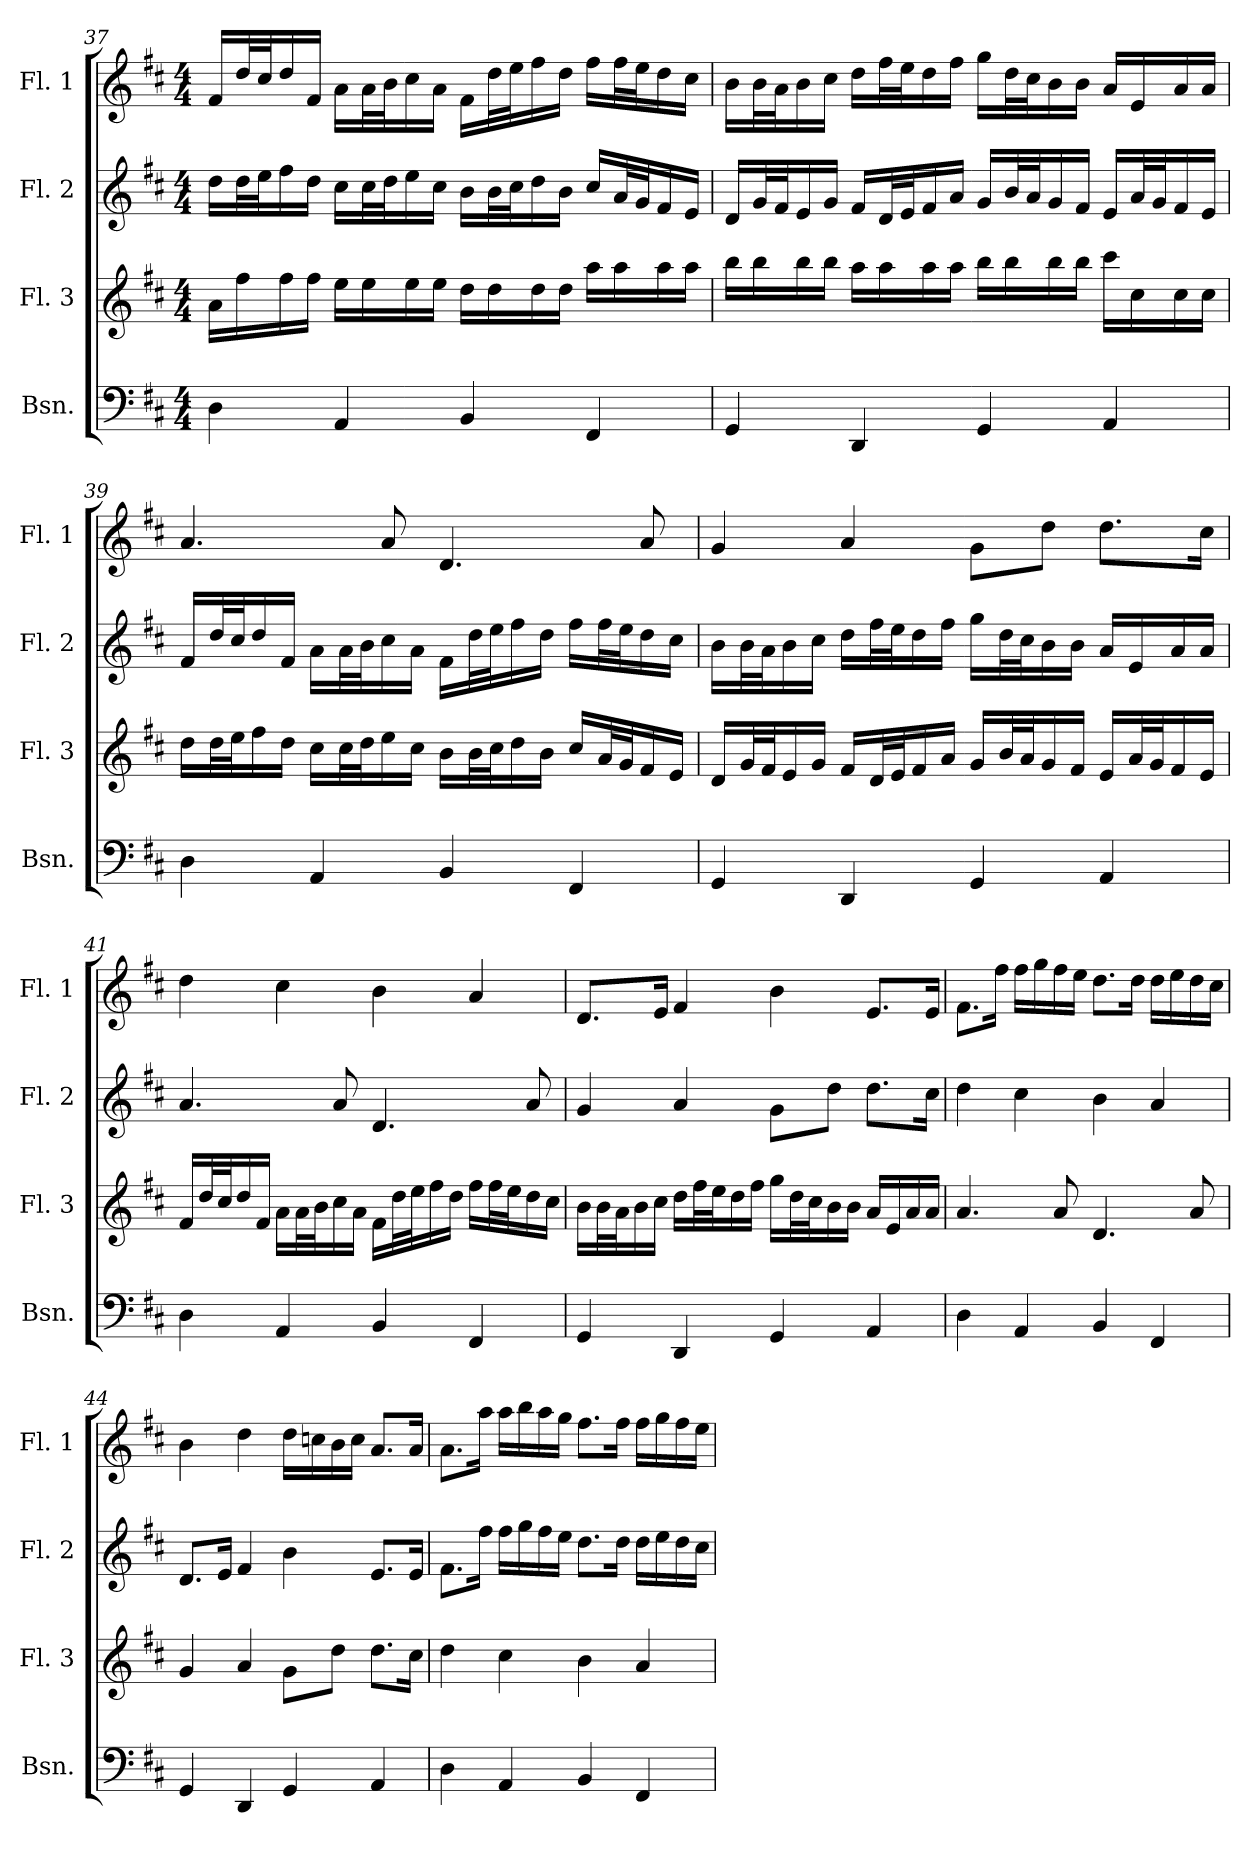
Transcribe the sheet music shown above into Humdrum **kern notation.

**kern	**kern	**kern	**kern
*part4	*part3	*part2	*part1
*staff4	*staff3	*staff2	*staff1
*I"Bsn.	*I"Fl. 3	*I"Fl. 2	*I"Fl. 1
*I'Bsn.	*I'Fl. 3	*I'Fl. 2	*I'Fl. 1
!!LO:LB:g=z
*clefF4	*clefG2	*clefG2	*clefG2
*k[f#c#]	*k[f#c#]	*k[f#c#]	*k[f#c#]
*M4/4	*M4/4	*M4/4	*M4/4
=37	=37	=37	=37
4D\	16a\LL	16dd\LL	16f#/LL
.	16ff#\	32dd\L	32dd/L
.	.	32ee\J	32cc#/J
.	16ff#\	16ff#\	16dd/
.	16ff#\JJ	16dd\JJ	16f#/JJ
4AA/	16ee\LL	16cc#\LL	16a\LL
.	16ee\	32cc#\L	32a\L
.	.	32dd\J	32b\J
.	16ee\	16ee\	16cc#\
.	16ee\JJ	16cc#\JJ	16a\JJ
4BB/	16dd\LL	16b\LL	16f#\LL
.	16dd\	32b\L	32dd\L
.	.	32cc#\J	32ee\J
.	16dd\	16dd\	16ff#\
.	16dd\JJ	16b\JJ	16dd\JJ
4FF#/	16aa\LL	16cc#/LL	16ff#\LL
.	16aa\	32a/L	32ff#\L
.	.	32g/J	32ee\J
.	16aa\	16f#/	16dd\
.	16aa\JJ	16e/JJ	16cc#\JJ
=38	=38	=38	=38
4GG/	16bb\LL	16d/LL	16b\LL
.	16bb\	32g/L	32b\L
.	.	32f#/J	32a\J
.	16bb\	16e/	16b\
.	16bb\JJ	16g/JJ	16cc#\JJ
4DD/	16aa\LL	16f#/LL	16dd\LL
.	16aa\	32d/L	32ff#\L
.	.	32e/J	32ee\J
.	16aa\	16f#/	16dd\
.	16aa\JJ	16a/JJ	16ff#\JJ
4GG/	16bb\LL	16g/LL	16gg\LL
.	16bb\	32b/L	32dd\L
.	.	32a/J	32cc#\J
.	16bb\	16g/	16b\
.	16bb\JJ	16f#/JJ	16b\JJ
4AA/	16ccc#\LL	16e/LL	16a/LL
.	16cc#\	32a/L	16e/
.	.	32g/J	.
.	16cc#\	16f#/	16a/
.	16cc#\JJ	16e/JJ	16a/JJ
!!LO:PB:g=z
=39	=39	=39	=39
4D\	16dd\LL	16f#/LL	4.a/
.	32dd\L	32dd/L	.
.	32ee\J	32cc#/J	.
.	16ff#\	16dd/	.
.	16dd\JJ	16f#/JJ	.
4AA/	16cc#\LL	16a\LL	.
.	32cc#\L	32a\L	.
.	32dd\J	32b\J	.
.	16ee\	16cc#\	8a/
.	16cc#\JJ	16a\JJ	.
4BB/	16b\LL	16f#\LL	4.d/
.	32b\L	32dd\L	.
.	32cc#\J	32ee\J	.
.	16dd\	16ff#\	.
.	16b\JJ	16dd\JJ	.
4FF#/	16cc#/LL	16ff#\LL	.
.	32a/L	32ff#\L	.
.	32g/J	32ee\J	.
.	16f#/	16dd\	8a/
.	16e/JJ	16cc#\JJ	.
=40	=40	=40	=40
4GG/	16d/LL	16b\LL	4g/
.	32g/L	32b\L	.
.	32f#/J	32a\J	.
.	16e/	16b\	.
.	16g/JJ	16cc#\JJ	.
4DD/	16f#/LL	16dd\LL	4a/
.	32d/L	32ff#\L	.
.	32e/J	32ee\J	.
.	16f#/	16dd\	.
.	16a/JJ	16ff#\JJ	.
4GG/	16g/LL	16gg\LL	8g\L
.	32b/L	32dd\L	.
.	32a/J	32cc#\J	.
.	16g/	16b\	8dd\J
.	16f#/JJ	16b\JJ	.
4AA/	16e/LL	16a/LL	8.dd\L
.	32a/L	16e/	.
.	32g/J	.	.
.	16f#/	16a/	.
.	16e/JJ	16a/JJ	16cc#\Jk
!!LO:LB:g=z
=41	=41	=41	=41
4D\	16f#/LL	4.a/	4dd\
.	32dd/L	.	.
.	32cc#/J	.	.
.	16dd/	.	.
.	16f#/JJ	.	.
4AA/	16a\LL	.	4cc#\
.	32a\L	.	.
.	32b\J	.	.
.	16cc#\	8a/	.
.	16a\JJ	.	.
4BB/	16f#\LL	4.d/	4b\
.	32dd\L	.	.
.	32ee\J	.	.
.	16ff#\	.	.
.	16dd\JJ	.	.
4FF#/	16ff#\LL	.	4a/
.	32ff#\L	.	.
.	32ee\J	.	.
.	16dd\	8a/	.
.	16cc#\JJ	.	.
=42	=42	=42	=42
4GG/	16b\LL	4g/	8.d/L
.	32b\L	.	.
.	32a\J	.	.
.	16b\	.	.
.	16cc#\JJ	.	16e/Jk
4DD/	16dd\LL	4a/	4f#/
.	32ff#\L	.	.
.	32ee\J	.	.
.	16dd\	.	.
.	16ff#\JJ	.	.
4GG/	16gg\LL	8g\L	4b\
.	32dd\L	.	.
.	32cc#\J	.	.
.	16b\	8dd\J	.
.	16b\JJ	.	.
4AA/	16a/LL	8.dd\L	8.e/L
.	16e/	.	.
.	16a/	.	.
.	16a/JJ	16cc#\Jk	16e/Jk
!!LO:LB:g=z
=43	=43	=43	=43
4D\	4.a/	4dd\	8.f#\L
.	.	.	16ff#\Jk
4AA/	.	4cc#\	16ff#\LL
.	.	.	16gg\
.	8a/	.	16ff#\
.	.	.	16ee\JJ
4BB/	4.d/	4b\	8.dd\L
.	.	.	16dd\Jk
4FF#/	.	4a/	16dd\LL
.	.	.	16ee\
.	8a/	.	16dd\
.	.	.	16cc#\JJ
=44	=44	=44	=44
4GG/	4g/	8.d/L	4b\
.	.	16e/Jk	.
4DD/	4a/	4f#/	4dd\
4GG/	8g\L	4b\	16dd\LL
.	.	.	16ccn\
.	8dd\J	.	16b\
.	.	.	16cc\JJ
4AA/	8.dd\L	8.e/L	8.a/L
.	16cc#\Jk	16e/Jk	16a/Jk
=45	=45	=45	=45
4D\	4dd\	8.f#\L	8.a\L
.	.	16ff#\Jk	16aa\Jk
4AA/	4cc#\	16ff#\LL	16aa\LL
.	.	16gg\	16bb\
.	.	16ff#\	16aa\
.	.	16ee\JJ	16gg\JJ
4BB/	4b\	8.dd\L	8.ff#\L
.	.	16dd\Jk	16ff#\Jk
4FF#/	4a/	16dd\LL	16ff#\LL
.	.	16ee\	16gg\
.	.	16dd\	16ff#\
.	.	16cc#\JJ	16ee\JJ
=	=	=	=
*-	*-	*-	*-
